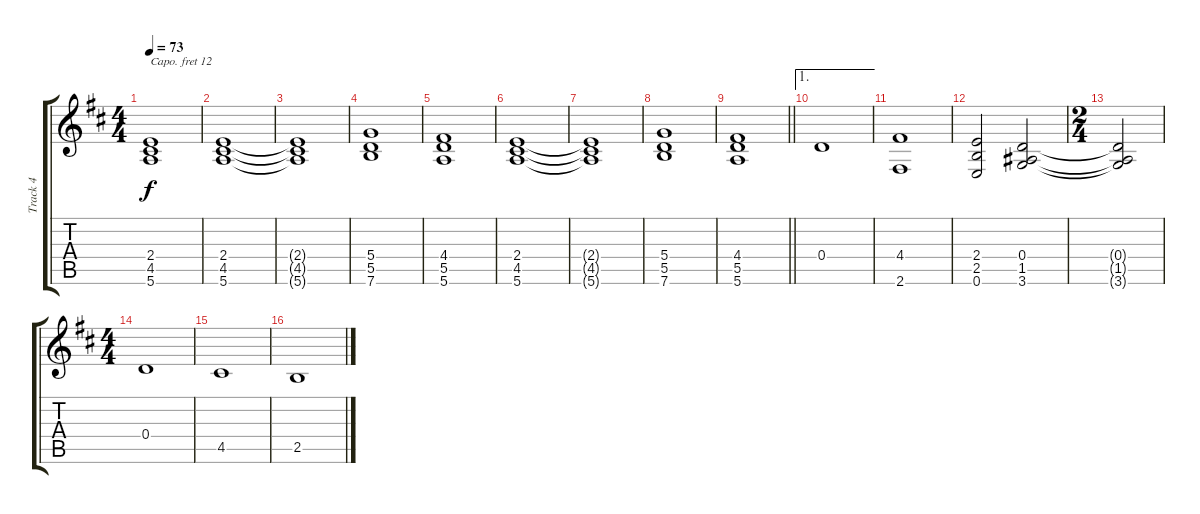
\track ("Track 4" "Track 4") {instrument stringensemble1}
\staff {score tabs}
\capo 12
\tuning (E4 B3 G3 D3 A2 E2) {hide}
\ts (4 4)
\tempo 73
\clef g2
\ks d
(2.4 4.5 5.6).1{dy f} |
(2.4 4.5 5.6).1 |
(2.4{t} 4.5{t} 5.6{t}).1 |
(5.4 5.5 7.6).1 |
(4.4 5.5 5.6).1 |
(2.4 4.5 5.6).1 |
(2.4{t} 4.5{t} 5.6{t}).1 |
(5.4 5.5 7.6).1 |
\barLineRight lightlight
(4.4 5.5 5.6).1 |
\ae 1
0.4.1 |
(4.4 2.6).1 |
(2.4 2.5 0.6).2 (0.4 1.5 3.6).2 |
\ts (2 4)
(0.4{t} 1.5{t} 3.6{t}).2 |
\ts (4 4)
0.4.1 |
4.5.1 |
2.5.1
